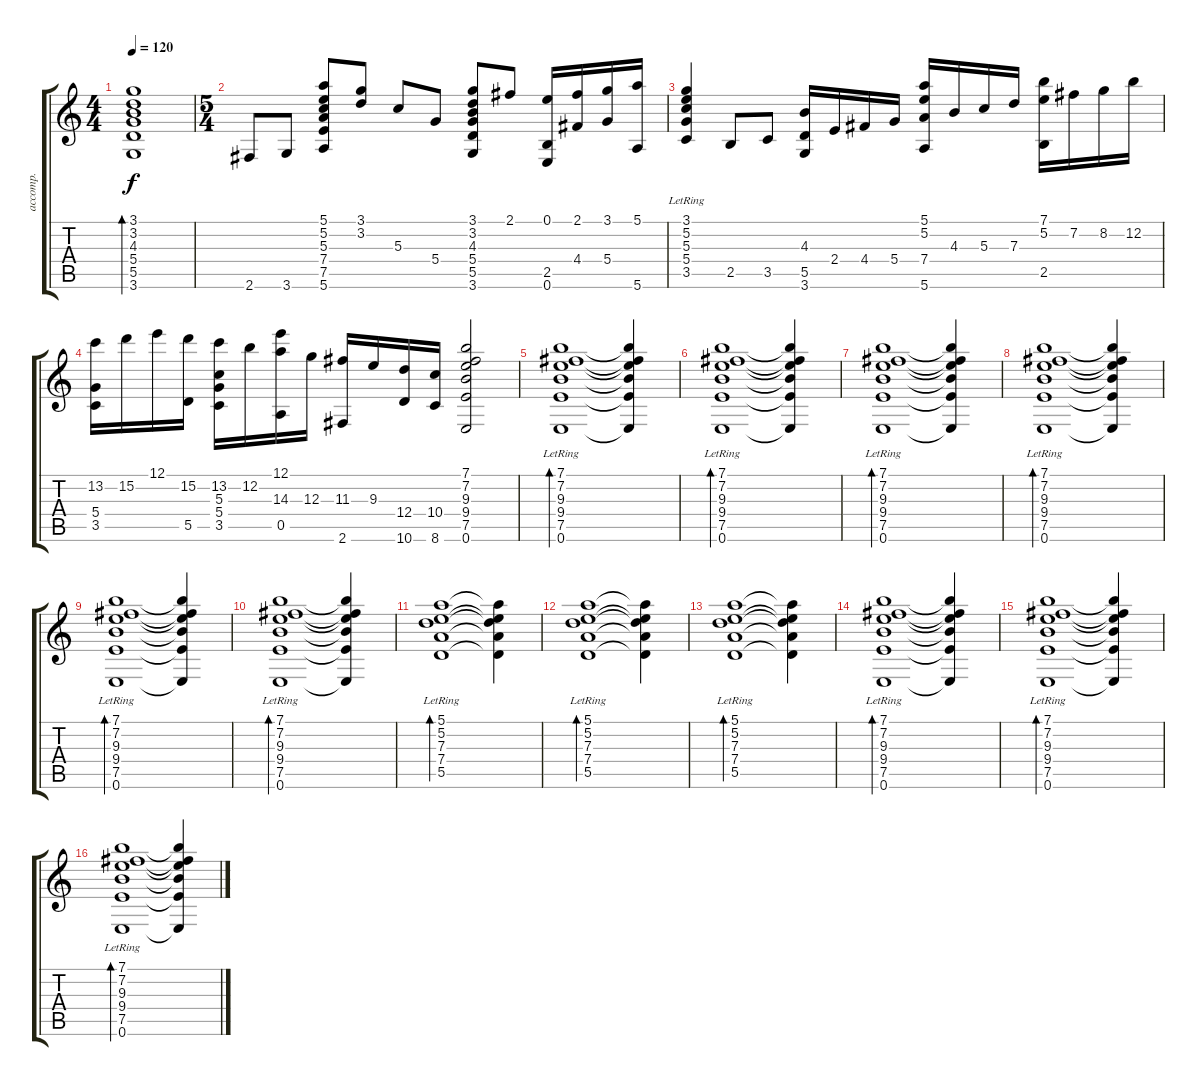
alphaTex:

\track ("accomp." "accomp.") {instrument acousticguitarnylon}
\staff {score tabs}
\tuning (E4 B3 G3 D3 A2 E2) {hide}
\ts (4 4)
\tempo 120
\clef g2
\ks c
(3.1 3.2 4.3 5.4 5.5 3.6).1{bd 480 dy f} |
\ts (5 4)
2.6.8 3.6.8 (5.1 5.2 5.3 7.4 7.5 5.6).8 (3.1 3.2).8 5.3.8 5.4.8 (3.1 3.2 4.3 5.4 5.5 3.6).8 2.1.8 (0.1 2.5 0.6).16 (2.1 4.4).16 (3.1 5.4).16 (5.1 5.6).16 |
(3.1{lr} 5.2{lr} 5.3{lr} 5.4{lr} 3.5{lr}).4 2.5.8 3.5.8 (4.3 5.5 3.6).16 2.4.16 4.4.16 5.4.16 (5.1 5.2 7.4 5.6).16 4.3.16 5.3.16 7.3.16 (7.1 5.2 2.5).16 7.2.16 8.2.16 12.2.16 |
(13.2 5.4 3.5).16 15.2.16 12.1.16 (15.2 5.5).16 (13.2 5.3 5.4 3.5).16 12.2.16 (12.1 14.3 0.5).16 12.3.16 (11.3 2.6).16 9.3.16 (12.4 10.6).16 (10.4 8.6).16 (7.1 7.2 9.3 9.4 7.5 0.6).2 |
(7.1{lr} 7.2{lr} 9.3{lr} 9.4{lr} 7.5{lr} 0.6{lr}).1{bd 60 volume 12} (7.1{t} 7.2{t} 9.3{t} 9.4{t} 7.5{t} 0.6{t}).4 |
(7.1{lr} 7.2{lr} 9.3{lr} 9.4{lr} 7.5{lr} 0.6{lr}).1{bd 60} (7.1{t} 7.2{t} 9.3{t} 9.4{t} 7.5{t} 0.6{t}).4 |
(7.1{lr} 7.2{lr} 9.3{lr} 9.4{lr} 7.5{lr} 0.6{lr}).1{bd 60} (7.1{t} 7.2{t} 9.3{t} 9.4{t} 7.5{t} 0.6{t}).4 |
(7.1{lr} 7.2{lr} 9.3{lr} 9.4{lr} 7.5{lr} 0.6{lr}).1{bd 60} (7.1{t} 7.2{t} 9.3{t} 9.4{t} 7.5{t} 0.6{t}).4 |
(7.1{lr} 7.2{lr} 9.3{lr} 9.4{lr} 7.5{lr} 0.6{lr}).1{bd 60} (7.1{t} 7.2{t} 9.3{t} 9.4{t} 7.5{t} 0.6{t}).4 |
(7.1{lr} 7.2{lr} 9.3{lr} 9.4{lr} 7.5{lr} 0.6{lr}).1{bd 60} (7.1{t} 7.2{t} 9.3{t} 9.4{t} 7.5{t} 0.6{t}).4 |
(5.1{lr} 5.2{lr} 7.3{lr} 7.4{lr} 5.5{lr}).1{bd 60} (5.1{t} 5.2{t} 7.3{t} 7.4{t} 5.5{t}).4 |
(5.1{lr} 5.2{lr} 7.3{lr} 7.4{lr} 5.5{lr}).1{bd 60} (5.1{t} 5.2{t} 7.3{t} 7.4{t} 5.5{t}).4 |
(5.1{lr} 5.2{lr} 7.3{lr} 7.4{lr} 5.5{lr}).1{bd 60} (5.1{t} 5.2{t} 7.3{t} 7.4{t} 5.5{t}).4 |
(7.1{lr} 7.2{lr} 9.3{lr} 9.4{lr} 7.5{lr} 0.6{lr}).1{bd 60} (7.1{t} 7.2{t} 9.3{t} 9.4{t} 7.5{t} 0.6{t}).4 |
(7.1{lr} 7.2{lr} 9.3{lr} 9.4{lr} 7.5{lr} 0.6{lr}).1{bd 60} (7.1{t} 7.2{t} 9.3{t} 9.4{t} 7.5{t} 0.6{t}).4 |
(7.1{lr} 7.2{lr} 9.3{lr} 9.4{lr} 7.5{lr} 0.6{lr}).1{bd 60} (7.1{t} 7.2{t} 9.3{t} 9.4{t} 7.5{t} 0.6{t}).4
